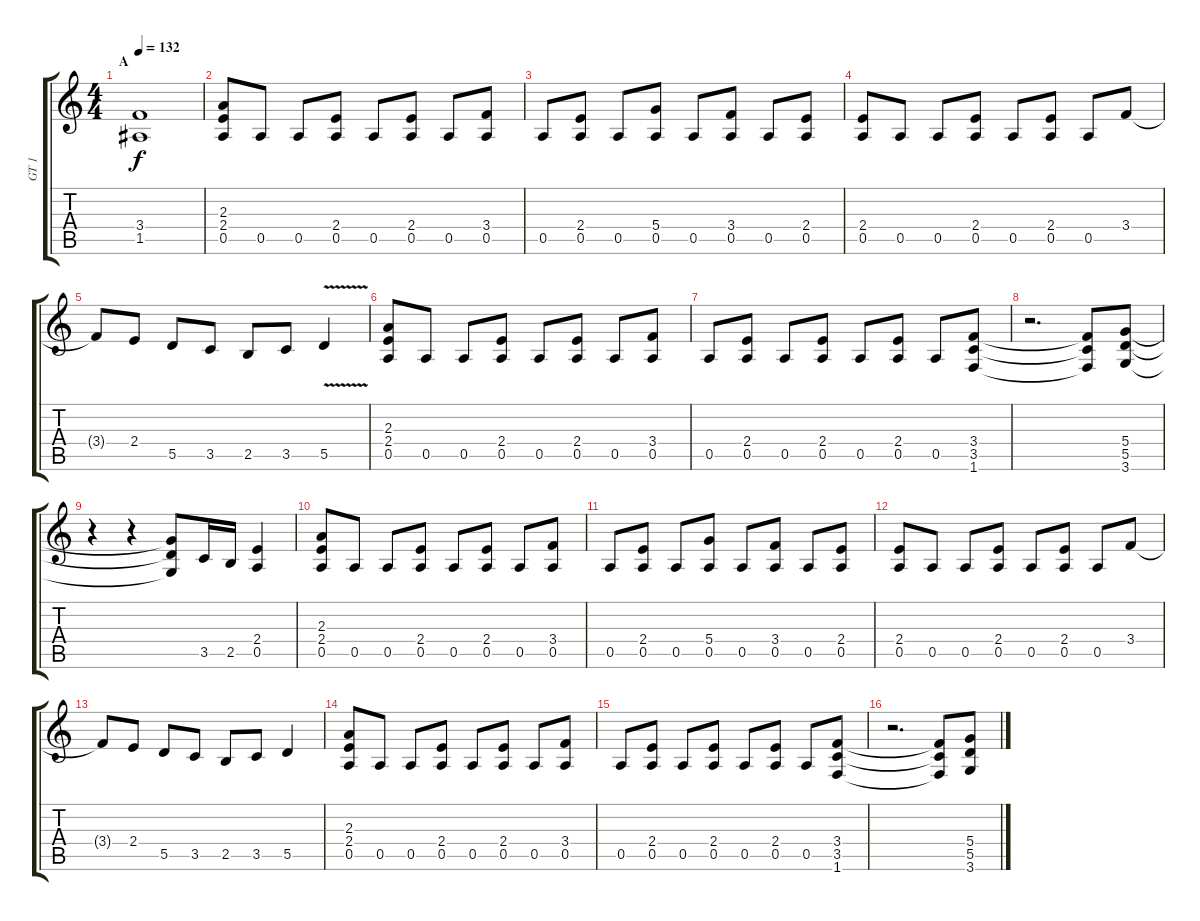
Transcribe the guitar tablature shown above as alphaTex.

\track ("GT 1" "GT 1") {instrument distortionguitar}
\staff {score tabs}
\tuning (E4 B3 G3 D3 A2 E2) {hide}
\ts (4 4)
\section ("" "A")
\tempo 132
\clef g2
\ks c
(3.4{t} 1.5{t}).1{dy f} |
(2.3 2.4 0.5).8 0.5.8 0.5.8 (2.4 0.5).8 0.5.8 (2.4 0.5).8 0.5.8 (3.4 0.5).8 |
0.5.8 (2.4 0.5).8 0.5.8 (5.4 0.5).8 0.5.8 (3.4 0.5).8 0.5.8 (2.4 0.5).8 |
(2.4 0.5).8 0.5.8 0.5.8 (2.4 0.5).8 0.5.8 (2.4 0.5).8 0.5.8 3.4.8 |
3.4{t}.8 2.4.8 5.5.8 3.5.8 2.5.8 3.5.8 5.5{v}.4 |
(2.3 2.4 0.5).8 0.5.8 0.5.8 (2.4 0.5).8 0.5.8 (2.4 0.5).8 0.5.8 (3.4 0.5).8 |
0.5.8 (2.4 0.5).8 0.5.8 (2.4 0.5).8 0.5.8 (2.4 0.5).8 0.5.8 (3.4 3.5 1.6).8 |
r.2{d} (3.4{t} 3.5{t} 1.6{t}).8 (5.4 5.5 3.6).8 |
r.4 r.4 (5.4{t} 5.5{t} 3.6{t}).8 3.5.16 2.5.16 (2.4 0.5).4 |
(2.3 2.4 0.5).8 0.5.8 0.5.8 (2.4 0.5).8 0.5.8 (2.4 0.5).8 0.5.8 (3.4 0.5).8 |
0.5.8 (2.4 0.5).8 0.5.8 (5.4 0.5).8 0.5.8 (3.4 0.5).8 0.5.8 (2.4 0.5).8 |
(2.4 0.5).8 0.5.8 0.5.8 (2.4 0.5).8 0.5.8 (2.4 0.5).8 0.5.8 3.4.8 |
3.4{t}.8 2.4.8 5.5.8 3.5.8 2.5.8 3.5.8 5.5.4 |
(2.3 2.4 0.5).8 0.5.8 0.5.8 (2.4 0.5).8 0.5.8 (2.4 0.5).8 0.5.8 (3.4 0.5).8 |
0.5.8 (2.4 0.5).8 0.5.8 (2.4 0.5).8 0.5.8 (2.4 0.5).8 0.5.8 (3.4 3.5 1.6).8 |
r.2{d} (3.4{t} 3.5{t} 1.6{t}).8 (5.4 5.5 3.6).8
